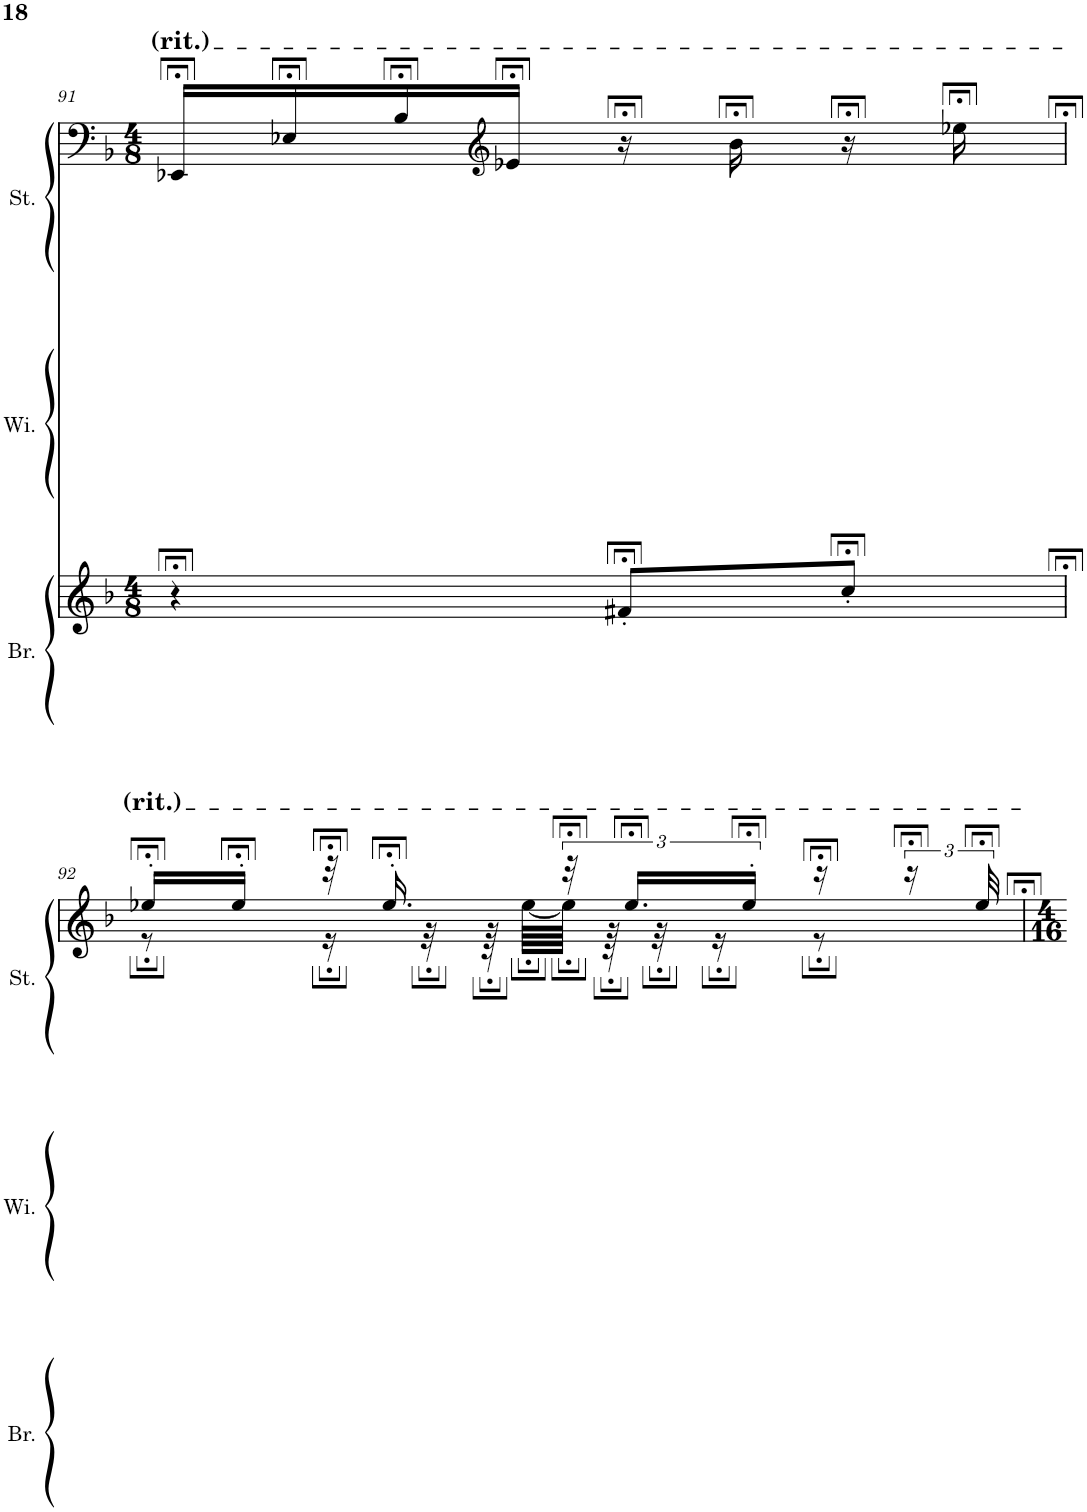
**kern	**kern	**kern	**kern	**kern	**kern
*part3	*part3	*part2	*part2	*part1	*part1
*staff6	*staff5	*staff4	*staff3	*staff2	*staff1
*I"Brass	*	*I"Winds	*	*I"Strings	*
*I'Br.	*	*I'Wi.	*	*I'St.	*
!!LO:PB:g=z
*clefF4	*clefG2	*clefF4	*clefG2	*clefF4	*clefF4
*k[b-]	*k[b-]	*k[b-]	*k[b-]	*k[b-]	*k[b-]
*M4/8	*M4/8	*M4/8	*M4/8	*M4/8	*M4/8
=91	=91	=91	=91	=91	=91
2r;<	4r;<	2r;<	2r;<	2r;<	16EE-X;</LL
.	.	.	.	.	16E-X;</
.	.	.	.	.	16B-;</
*	*	*	*	*	*clefG2
.	.	.	.	.	16e-X;</JJ
.	8f#X;<'/L	.	.	.	16r;<
.	.	.	.	.	16b-;<\
.	8cc;<'/J	.	.	.	16r;<
.	.	.	.	.	16ee-X;<\
!!LO:LB:g=z
=92	=92	=92	=92	=92	=92
*	*	*	*	*	*^
2r;<	2r;<	2r;<	2r;<	2r;<	16ee-X;<'/LL	8r;
.	.	.	.	.	16ee-;<'/JJ	.
.	.	.	.	.	32r;<	16r;
.	.	.	.	.	16.ee-;<'/	.
.	.	.	.	.	.	32r;
.	.	.	.	.	.	64r;
.	.	.	.	.	.	[64ee-;\LLLL
.	.	.	.	.	48r;<	64ee-;\JJJJ]
.	.	.	.	.	.	64r;
.	.	.	.	.	24.ee-;</LL	.
.	.	.	.	.	.	32r;
.	.	.	.	.	.	16r;
.	.	.	.	.	24ee-;<'/JJ	.
.	.	.	.	.	16r;<	8r;
.	.	.	.	.	24r;<	.
.	.	.	.	.	48ee-;</	.
*	*	*	*	*	*v	*v
=	=	=	=	=	=
*-	*-	*-	*-	*-	*-
